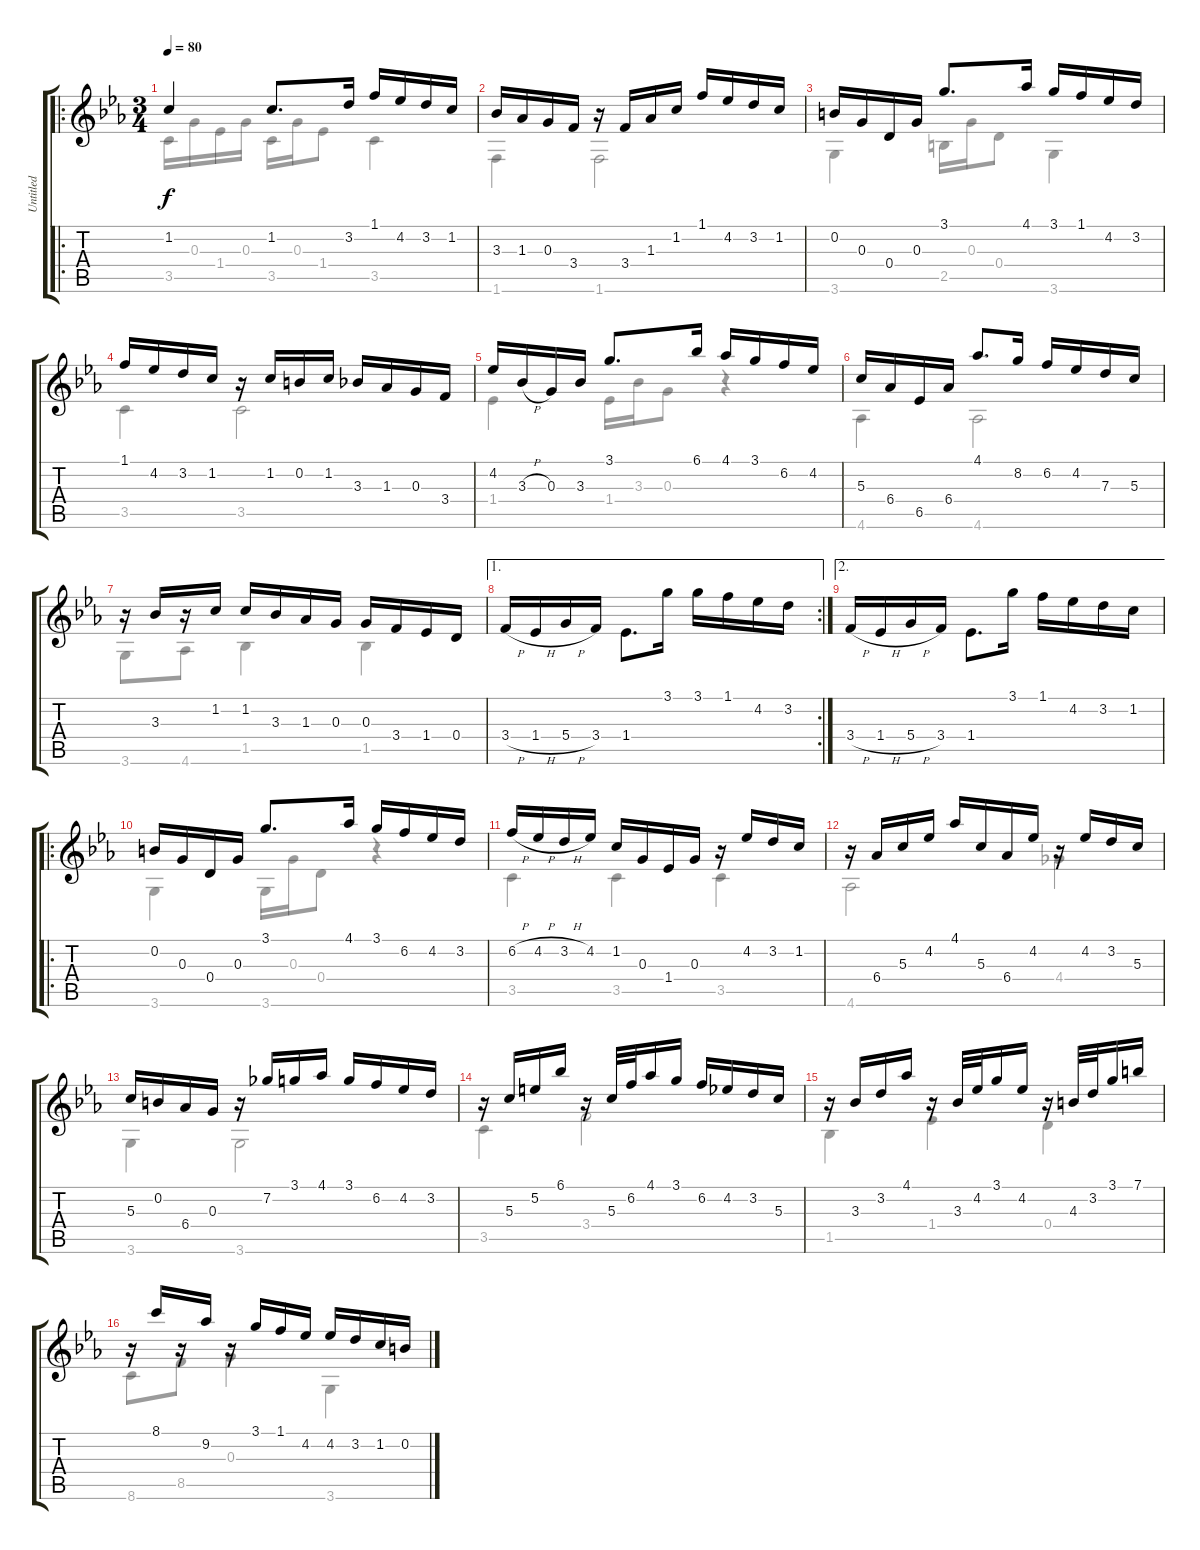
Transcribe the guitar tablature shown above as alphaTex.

\track ("Untitled" "Untitled") {instrument acousticguitarnylon}
\staff {score tabs}
\tuning (E4 B3 G3 D3 A2 E2) {hide}
\voice
\ro
\ts (3 4)
\tempo 80
\clef g2
\ks eb
1.2.4{dy f instrument acousticguitarnylon} 1.2.8{d} 3.2.16 1.1.16 4.2.16 3.2.16 1.2.16 |
3.3.16 1.3.16 0.3.16 3.4.16 r.16 3.4.16 1.3.16 1.2.16 1.1.16 4.2.16 3.2.16 1.2.16 |
0.2.16 0.3.16 0.4.16 0.3.16 3.1.8{d} 4.1.16 3.1.16 1.1.16 4.2.16 3.2.16 |
1.1.16 4.2.16 3.2.16 1.2.16 r.16 1.2.16 0.2.16 1.2.16 3.3.16 1.3.16 0.3.16 3.4.16 |
4.2.16 3.3{h}.16 0.3.16 3.3.16 3.1.8{d} 6.1.16 4.1.16 3.1.16 6.2.16 4.2.16 |
5.3.16 6.4.16 6.5.16 6.4.16 4.1.8{d} 8.2.16 6.2.16 4.2.16 7.3.16 5.3.16 |
r.16 3.3.16 r.16 1.2.16 1.2.16 3.3.16 1.3.16 0.3.16 0.3.16 3.4.16 1.4.16 0.4.16 |
\ae 1
\rc 2
3.4{h}.16 1.4{h}.16 5.4{h}.16 3.4.16 1.4.8{d} 3.1.16 3.1.16 1.1.16 4.2.16 3.2.16 |
\ae 2
3.4{h}.16 1.4{h}.16 5.4{h}.16 3.4.16 1.4.8{d} 3.1.16 1.1.16 4.2.16 3.2.16 1.2.16 |
\ro
0.2.16 0.3.16 0.4.16 0.3.16 3.1.8{d} 4.1.16 3.1.16 6.2.16 4.2.16 3.2.16 |
6.2{h}.16 4.2{h}.16 3.2{h}.16 4.2.16 1.2.16 0.3.16 1.4.16 0.3.16 r.16 4.2.16 3.2.16 1.2.16 |
r.16 6.4.16 5.3.16 4.2.16 4.1.16 5.3.16 6.4.16 4.2.16 r.16 4.2.16 3.2.16 5.3.16 |
5.3.16 0.2.16 6.4.16 0.3.16 r.16 7.2.16 3.1.16 4.1.16 3.1.16 6.2.16 4.2.16 3.2.16 |
r.16 5.3.16 5.2.16 6.1.16 r.16 5.3.32 6.2.32 4.1.16 3.1.16 6.2.16 4.2.16 3.2.16 5.3.16 |
r.16 3.3.16 3.2.16 4.1.16 r.16 3.3.32 4.2.32 3.1.16 4.2.16 r.16 4.3.32 3.2.32 3.1.16 7.1.16 |
r.16 8.1.16 r.16 9.2.16 r.16 3.1.16 1.1.16 4.2.16 4.2.16 3.2.16 1.2.16 0.2.16
\voice
\clef g2
\ottava regular
\simile none
\ks eb
3.5.16{dy f} 0.3.16 1.4.16 0.3.16 3.5.16 0.3.16 1.4.8 3.5.4 |
1.6.4 1.6.2 |
3.6.4 2.5.16 0.3.16 0.4.8 3.6.4 |
3.5.4 3.5.2 |
1.4.4 1.4.16 3.3.16 0.3.8 r.4 |
4.6.4 4.6.2 |
3.6.8 4.6.8 1.5.4 1.5.4 |
|
|
3.6.4 3.6.16 0.3.16 0.4.8 r.4 |
3.5.4 3.5.4 3.5.4 |
4.6.2 4.4.4 |
3.6.4 3.6.2 |
3.5.4 3.4.2 |
1.5.4 1.4.4 0.4.4 |
8.6.8 8.5.8 0.3.4 3.6.4
